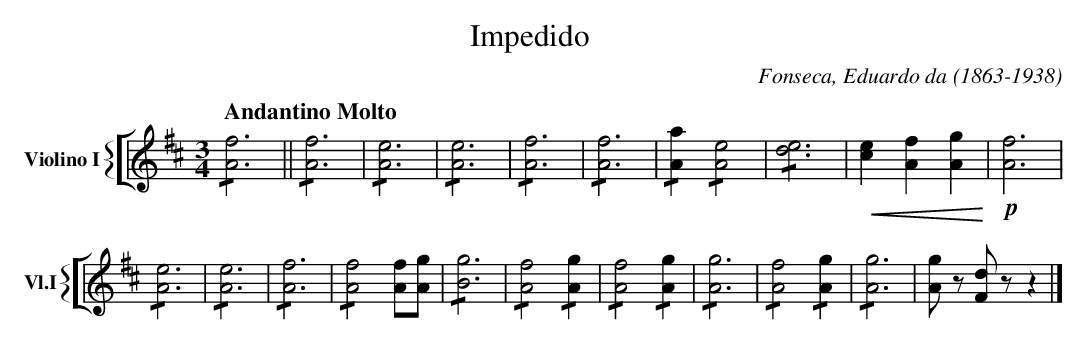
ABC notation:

X:1
T:Impedido
C:Fonseca, Eduardo da (1863-1938)
M:3/4
L:1/4
K:D
V: 2 clef=treble name="Violino I" sname="Vl.I"
%%staves [{ 2 }]
[Q:"Andantino Molto"] !/![Af]3 || !/![Af]3 | !/![Ae]3 | !/![Ae]3 | !/![Af]3 | !/![Af]3 | !/![Aa] !/![Ae]2 | !/![de]3 | !crescendo(! [ec] [fA] [gA] !crescendo)! | !p! [fA]3|
   !/![eA]3| !/![eA]3 | !/![fA]3 | !/![fA]2 [fA]/[gA]/ | !/![gB]3 | !/![fA]2 !/![gA] | !/![fA]2 !/![gA] | !/![gA]3 | !/![fA]2 !/![gA] | !/![gA]3 | [gA]/ z/ [dF]/ z/ z |]
